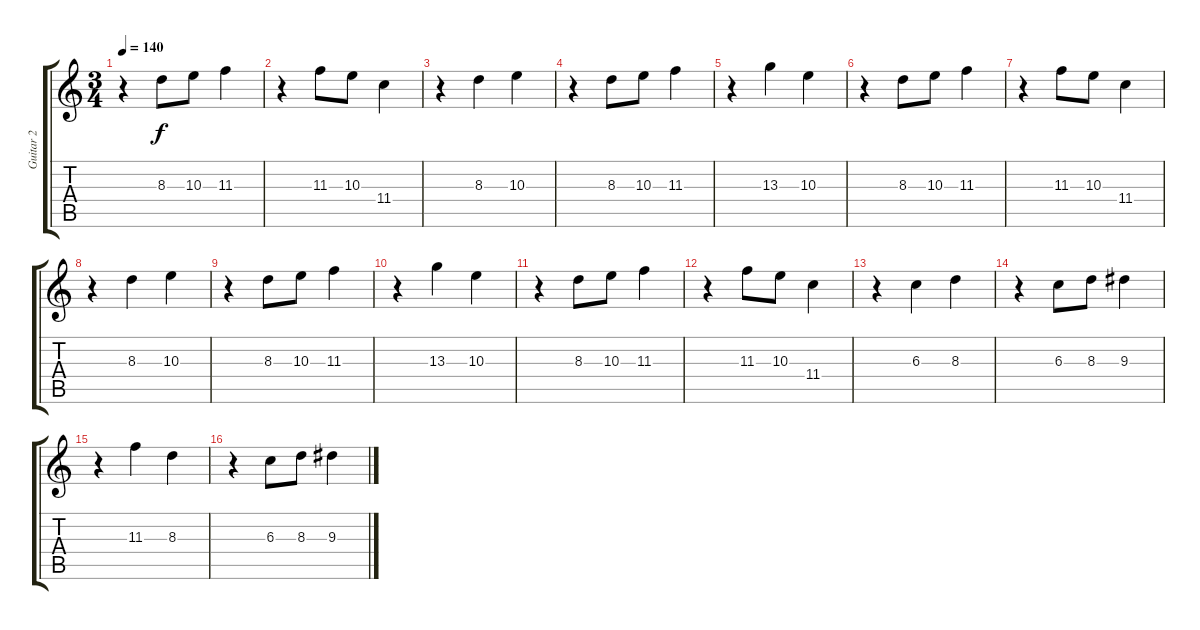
\track ("Guitar 2" "Guitar 2") {instrument distortionguitar}
\staff {score tabs}
\tuning (Eb4 Bb3 Gb3 Db3 Ab2 Eb2) {hide}
\ts (3 4)
\tempo 140
\clef g2
\ks c
r.4{dy f} 8.3.8 10.3.8 11.3.4 |
r.4 11.3.8 10.3.8 11.4.4 |
r.4 8.3.4 10.3.4 |
r.4 8.3.8 10.3.8 11.3.4 |
r.4 13.3.4 10.3.4 |
r.4 8.3.8 10.3.8 11.3.4 |
r.4 11.3.8 10.3.8 11.4.4 |
r.4 8.3.4 10.3.4 |
r.4 8.3.8 10.3.8 11.3.4 |
r.4 13.3.4 10.3.4 |
r.4 8.3.8 10.3.8 11.3.4 |
r.4 11.3.8 10.3.8 11.4.4 |
r.4 6.3.4 8.3.4 |
r.4 6.3.8 8.3.8 9.3.4 |
r.4 11.3.4 8.3.4 |
r.4 6.3.8 8.3.8 9.3.4
